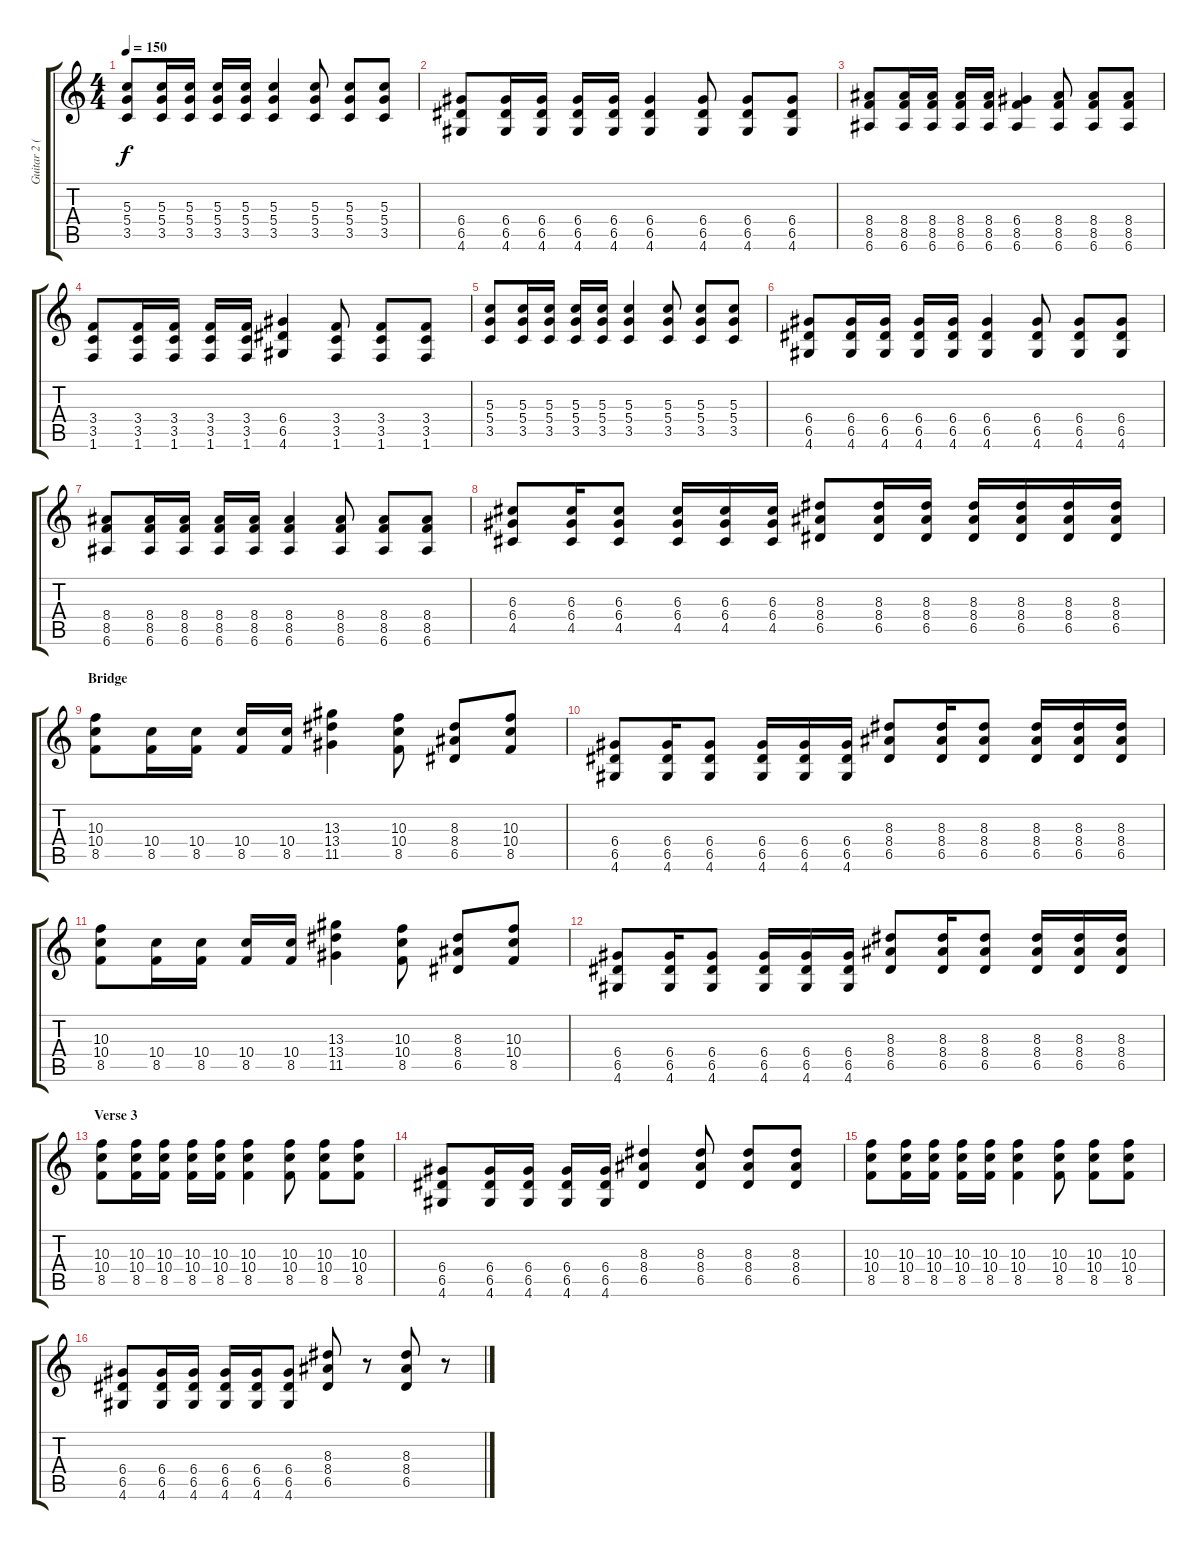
\track ("Guitar 2 (Noodles)" "Guitar 2 (") {instrument overdrivenguitar}
\staff {score tabs}
\tuning (E4 B3 G3 D3 A2 E2) {hide}
\ts (4 4)
\tempo 150
\clef g2
\ks c
(5.3 5.4 3.5).8{dy f} (5.3 5.4 3.5).16 (5.3 5.4 3.5).16 (5.3 5.4 3.5).16 (5.3 5.4 3.5).16 (5.3 5.4 3.5).4 (5.3 5.4 3.5).8 (5.3 5.4 3.5).8 (5.3 5.4 3.5).8 |
(6.4 6.5 4.6).8 (6.4 6.5 4.6).16 (6.4 6.5 4.6).16 (6.4 6.5 4.6).16 (6.4 6.5 4.6).16 (6.4 6.5 4.6).4 (6.4 6.5 4.6).8 (6.4 6.5 4.6).8 (6.4 6.5 4.6).8 |
(8.4 8.5 6.6).8 (8.4 8.5 6.6).16 (8.4 8.5 6.6).16 (8.4 8.5 6.6).16 (8.4 8.5 6.6).16 (6.4 8.5 6.6).4 (8.4 8.5 6.6).8 (8.4 8.5 6.6).8 (8.4 8.5 6.6).8 |
(3.4 3.5 1.6).8 (3.4 3.5 1.6).16 (3.4 3.5 1.6).16 (3.4 3.5 1.6).16 (3.4 3.5 1.6).16 (6.4 6.5 4.6).4 (3.4 3.5 1.6).8 (3.4 3.5 1.6).8 (3.4 3.5 1.6).8 |
(5.3 5.4 3.5).8 (5.3 5.4 3.5).16 (5.3 5.4 3.5).16 (5.3 5.4 3.5).16 (5.3 5.4 3.5).16 (5.3 5.4 3.5).4 (5.3 5.4 3.5).8 (5.3 5.4 3.5).8 (5.3 5.4 3.5).8 |
(6.4 6.5 4.6).8 (6.4 6.5 4.6).16 (6.4 6.5 4.6).16 (6.4 6.5 4.6).16 (6.4 6.5 4.6).16 (6.4 6.5 4.6).4 (6.4 6.5 4.6).8 (6.4 6.5 4.6).8 (6.4 6.5 4.6).8 |
(8.4 8.5 6.6).8 (8.4 8.5 6.6).16 (8.4 8.5 6.6).16 (8.4 8.5 6.6).16 (8.4 8.5 6.6).16 (8.4 8.5 6.6).4 (8.4 8.5 6.6).8 (8.4 8.5 6.6).8 (8.4 8.5 6.6).8 |
(6.3 6.4 4.5).8 (6.3 6.4 4.5).16 (6.3 6.4 4.5).8 (6.3 6.4 4.5).16 (6.3 6.4 4.5).16 (6.3 6.4 4.5).16 (8.3 8.4 6.5).8 (8.3 8.4 6.5).16 (8.3 8.4 6.5).16 (8.3 8.4 6.5).16 (8.3 8.4 6.5).16 (8.3 8.4 6.5).16 (8.3 8.4 6.5).16 |
\section ("" "Bridge")
(10.3 10.4 8.5).8 (10.4 8.5).16 (10.4 8.5).16 (10.4 8.5).16 (10.4 8.5).16 (13.3 13.4 11.5).4 (10.3 10.4 8.5).8 (8.3 8.4 6.5).8 (10.3 10.4 8.5).8 |
(6.4 6.5 4.6).8 (6.4 6.5 4.6).16 (6.4 6.5 4.6).8 (6.4 6.5 4.6).16 (6.4 6.5 4.6).16 (6.4 6.5 4.6).16 (8.3 8.4 6.5).8 (8.3 8.4 6.5).16 (8.3 8.4 6.5).8 (8.3 8.4 6.5).16 (8.3 8.4 6.5).16 (8.3 8.4 6.5).16 |
(10.3 10.4 8.5).8 (10.4 8.5).16 (10.4 8.5).16 (10.4 8.5).16 (10.4 8.5).16 (13.3 13.4 11.5).4 (10.3 10.4 8.5).8 (8.3 8.4 6.5).8 (10.3 10.4 8.5).8 |
(6.4 6.5 4.6).8 (6.4 6.5 4.6).16 (6.4 6.5 4.6).8 (6.4 6.5 4.6).16 (6.4 6.5 4.6).16 (6.4 6.5 4.6).16 (8.3 8.4 6.5).8 (8.3 8.4 6.5).16 (8.3 8.4 6.5).8 (8.3 8.4 6.5).16 (8.3 8.4 6.5).16 (8.3 8.4 6.5).16 |
\section ("" "Verse 3")
(10.3 10.4 8.5).8 (10.3 10.4 8.5).16 (10.3 10.4 8.5).16 (10.3 10.4 8.5).16 (10.3 10.4 8.5).16 (10.3 10.4 8.5).4 (10.3 10.4 8.5).8 (10.3 10.4 8.5).8 (10.3 10.4 8.5).8 |
(6.4 6.5 4.6).8 (6.4 6.5 4.6).16 (6.4 6.5 4.6).16 (6.4 6.5 4.6).16 (6.4 6.5 4.6).16 (8.3 8.4 6.5).4 (8.3 8.4 6.5).8 (8.3 8.4 6.5).8 (8.3 8.4 6.5).8 |
(10.3 10.4 8.5).8 (10.3 10.4 8.5).16 (10.3 10.4 8.5).16 (10.3 10.4 8.5).16 (10.3 10.4 8.5).16 (10.3 10.4 8.5).4 (10.3 10.4 8.5).8 (10.3 10.4 8.5).8 (10.3 10.4 8.5).8 |
(6.4 6.5 4.6).8 (6.4 6.5 4.6).16 (6.4 6.5 4.6).16 (6.4 6.5 4.6).16 (6.4 6.5 4.6).16 (6.4 6.5 4.6).8 (8.3 8.4 6.5).8 r.8 (8.3 8.4 6.5).8 r.8
